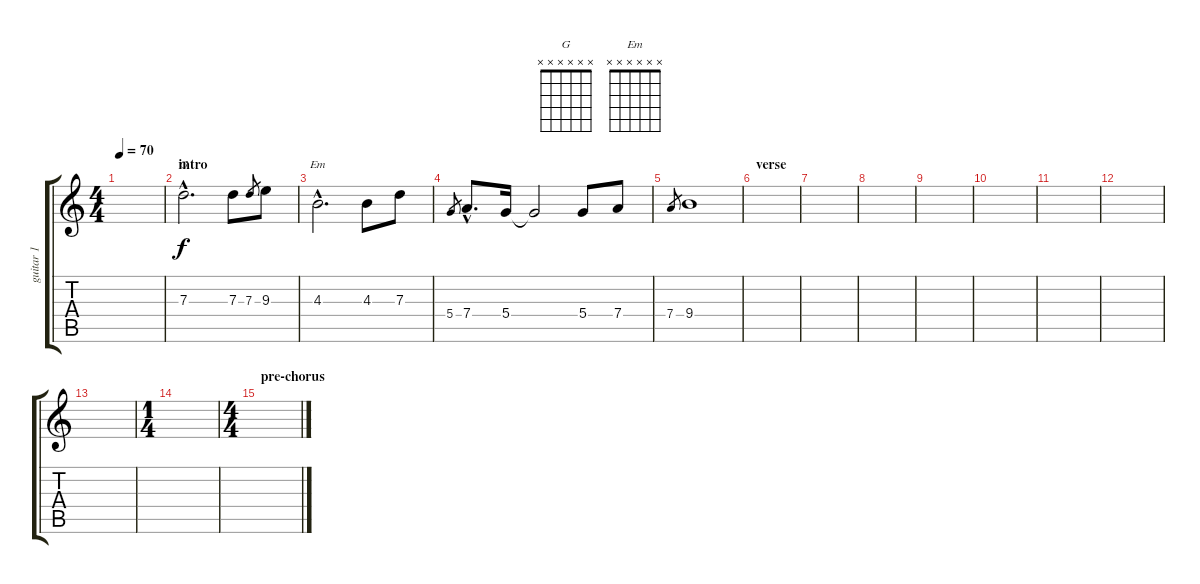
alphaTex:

\track ("guitar 1" "guitar 1") {instrument overdrivenguitar}
\staff {score tabs}
\tuning (E4 B3 G3 D3 A2 E2) {hide}
\chord ("G" x x x x x x) {firstfret 0}
\chord ("Em" x x x x x x) {firstfret 0}
\ts (4 4)
\tempo 70
\clef g2
\ks c
|
\section ("" "intro")
7.3{hac}.2{d ch "G"} 7.3.8 7.3.8{gr} 9.3.8 |
4.3{hac}.2{d ch "Em"} 4.3.8 7.3.8 |
5.4.8{gr} 7.4{hac}.8{d} 5.4.16 5.4{t}.2 5.4.8 7.4.8 |
7.4.8{gr} 9.4.1 |
\section ("" "verse")
|
|
|
|
|
|
|
|
\ts (1 4)
|
\ts (4 4)
\section ("" "pre-chorus")
